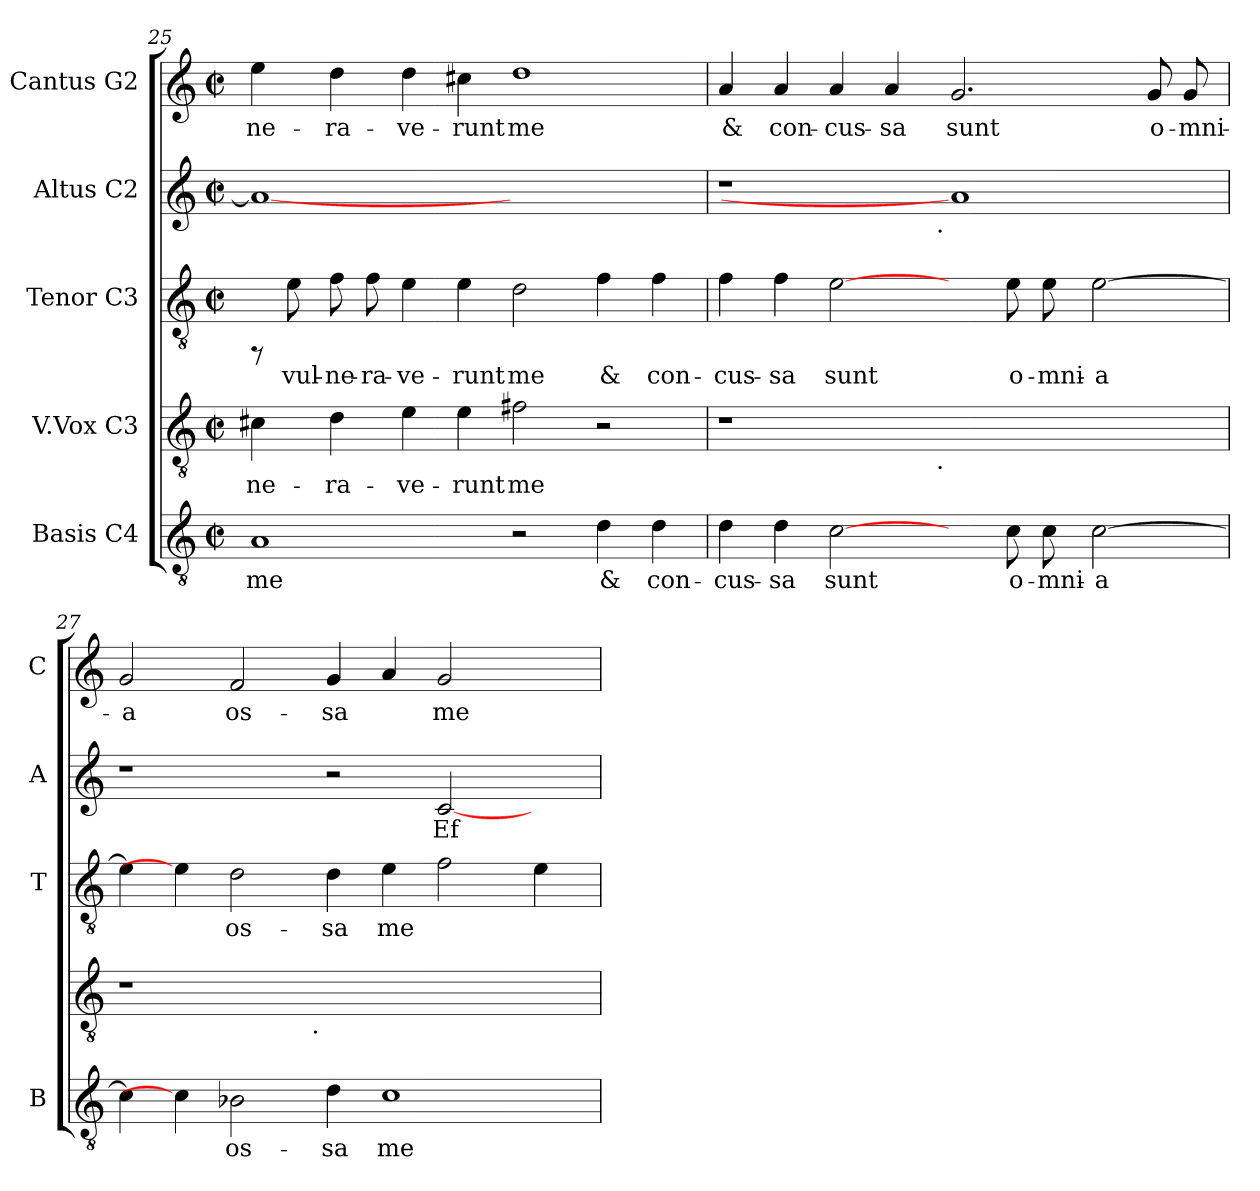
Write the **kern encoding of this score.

**kern	**text	**kern	**text	**kern	**text	**kern	**text	**kern	**text
*part5	*part5	*part4	*part4	*part3	*part3	*part2	*part2	*part1	*part1
*staff5	*staff5	*staff4	*staff4	*staff3	*staff3	*staff2	*staff2	*staff1	*staff1
*I"Basis  C4	*	*I"V.Vox  C3	*	*I"Tenor  C3	*	*I"Altus  C2	*	*I"Cantus  G2	*
*I'B	*	*	*	*I'T	*	*I'A	*	*I'C	*
*clefGv2	*	*clefGv2	*	*clefGv2	*	*clefG2	*	*clefG2	*
*k[]	*	*k[]	*	*k[]	*	*k[]	*	*k[]	*
*C:	*	*C:	*	*C:	*	*C:	*	*C:	*
*M2/2	*	*M2/2	*	*M2/2	*	*M2/2	*	*M2/2	*
*met(c|)	*	*met(c|)	*	*met(c|)	*	*met(c|)	*	*met(c|)	*
=25	=25	=25	=25	=25	=25	=25	=25	=25	=25
!	!LO:LY:b:cj	!	!LO:LY:b	!	!	!	!LO:LY:b:cj	!	!LO:LY:b:cj
1A	me	4c#X\	-ne-	8rFF	.	1a_	.	4ee\	-ne-
!	!	!	!	!	!LO:LY:b	!	!	!	!
.	.	.	.	8e\	vul-	.	.	.	.
!	!	!	!LO:LY:b	!	!LO:LY:b	!	!	!	!LO:LY:b:cj
.	.	4d\	-ra-	8f\	-ne-	.	.	4dd\	-ra-
!	!	!	!	!	!LO:LY:b	!	!	!	!
.	.	.	.	8f\	-ra-	.	.	.	.
!	!	!	!LO:LY:b	!	!LO:LY:b	!	!	!	!LO:LY:b:cj
.	.	4e\	-ve-	4e\	-ve-	.	.	4dd\	-ve-
!	!	!	!LO:LY:b	!	!LO:LY:b	!	!	!	!LO:LY:b:cj
.	.	4e\	-runt	4e\	-runt	.	.	4cc#X\	-runt
!	!	!	!LO:LY:b	!	!LO:LY:b	!	!	!	!LO:LY:b:cj
2r	.	2f#X\	me	2d\	me	1ryy	.	1dd	me
!	!LO:LY:b:cj	!	!	!	!LO:LY:b	!	!	!	!
4d\	&	2r	.	4f\	&	.	.	.	.
!	!LO:LY:b:cj	!	!	!	!LO:LY:b	!	!	!	!
4d\	con-	.	.	4f\	con-	.	.	.	.
=26	=26	=26	=26	=26	=26	=26	=26	=26	=26
!	!LO:LY:b:cj	!	!	!	!LO:LY:b	!	!	!	!LO:LY:b:cj
*	*	*^	*	*	*	*^	*	*	*
4d\	-cus-	1r	2ryy	.	4f\	-cus-	1r	2ryy	.	4a/	&
!	!LO:LY:b:cj	!	!	!	!	!LO:LY:b	!	!	!	!	!LO:LY:b:cj
4d\	-sa	.	.	.	4f\	-sa	.	.	.	4a/	con-
!	!LO:LY:b:cj	!	!	!	!	!LO:LY:b	!	!	!	!	!LO:LY:b:cj
[2c\	sunt	.	4...ryy	.	[2e\	sunt	.	4...ryy	.	4a/	-cus-
!	!	!	!	!	!	!	!	!	!	!	!LO:LY:b:cj
.	.	.	.	.	.	.	.	.	.	4a/	-sa
!	!	!	!	!	!	!	!	!LO:TX:b:t=.	!	!	!
!	!	!	!LO:TX:b:t=.	!	!	!	!	!	!	!	!
.	.	.	1ryy	.	.	.	.	1ryy	.	.	.
!	!	!	!	!	!	!	!	!	!	!	!LO:LY:b:cj
4ryy	.	1ryy	.	.	4ryy	.	1a]	.	.	2.g/	sunt
!	!LO:LY:b:cj	!	!	!	!	!LO:LY:b	!	!	!	!	!
8c\	o-	.	.	.	8e\	o-	.	.	.	.	.
!	!LO:LY:b:cj	!	!	!	!	!LO:LY:b	!	!	!	!	!
8c\	-mni-	.	.	.	8e\	-mni-	.	.	.	.	.
!	!LO:LY:b:cj	!	!	!	!	!LO:LY:b	!	!	!	!	!
[>2c\	-a	.	.	.	[>2e\	-a	.	.	.	.	.
!	!	!	!	!	!	!	!	!	!	!	!LO:LY:b:cj
.	.	.	.	.	.	.	.	.	.	8g/	o-
!	!	!	!	!	!	!	!	!	!	!	!LO:LY:b:cj
.	.	.	.	.	.	.	.	.	.	8g/	-mni-
.	.	.	32ryy	.	.	.	.	32ryy	.	.	.
!!LO:PB:g=z
=27	=27	=27	=27	=27	=27	=27	=27	=27	=27	=27	=27
!	!LO:LY:b:cj	!	!	!	!	!LO:LY:b	!	!	!	!	!LO:LY:b:cj
*	*	*	*	*	*	*	*v	*v	*	*	*
4c\]	.	1r	2ryy	.	4e\]	.	1r	.	2g/	-a
4c\]	.	.	.	.	4e\]	.	.	.	.	.
!	!LO:LY:b:cj	!	!	!	!	!LO:LY:b	!	!	!	!LO:LY:b:cj
2B-X\	os-	.	4...ryy	.	2d\	os-	.	.	2f/	os-
!	!	!	!LO:TX:b:t=.	!	!	!	!	!	!	!
.	.	.	1ryy	.	.	.	.	.	.	.
!	!LO:LY:b:cj	!	!	!	!	!LO:LY:b	!	!	!	!LO:LY:b:cj
4d\	-sa	1ryy	.	.	4d\	-sa	2r	.	4g/	-sa
!	!LO:LY:b:cj	!	!	!	!	!LO:LY:b	!	!	!	!LO:LY:b:cj
1c	me-	.	.	.	4e\	me-	.	.	4a/	.
!	!	!	!	!	!	!LO:LY:b	!	!LO:LY:b:cj	!	!LO:LY:b:cj
.	.	.	.	.	2f\	--	[<2c/	Ef-	2g/	me-
.	.	.	4ryy	.	.	.	.	.	.	.
!	!	!	!	!	!	!LO:LY:b	!	!	!	!
.	.	4ryy	.	.	4e\	--	4ryy	.	4ryy	.
.	.	.	32ryy	.	.	.	.	.	.	.
*	*	*v	*v	*	*	*	*	*	*	*
=	=	=	=	=	=	=	=	=	=
*-	*-	*-	*-	*-	*-	*-	*-	*-	*-
